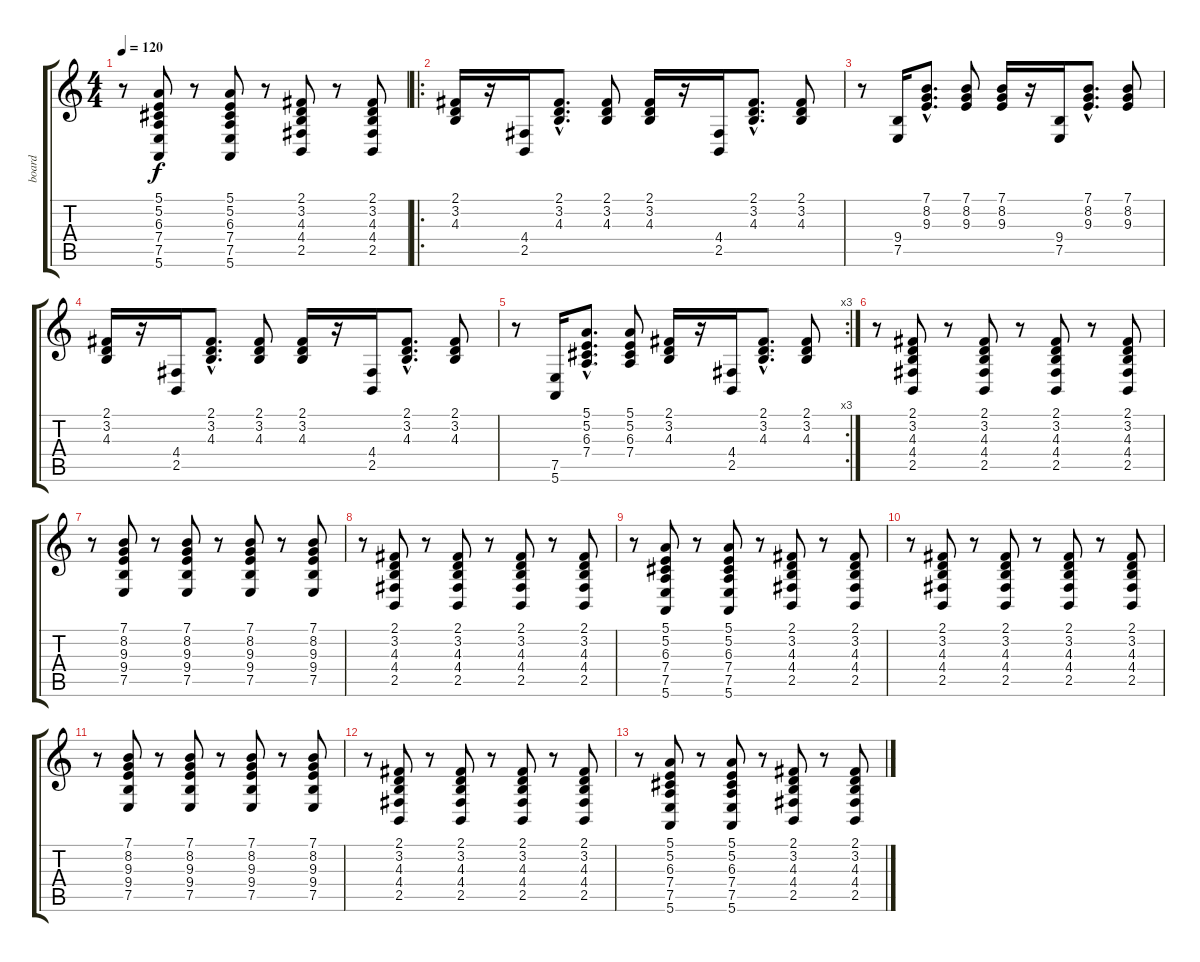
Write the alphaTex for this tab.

\track ("board" "board") {instrument honkytonkpiano}
\staff {score tabs}
\tuning (E4 B3 G3 D3 A2 E2) {hide}
\ts (4 4)
\tempo 120
\clef g2
\ks c
r.8{dy f} (5.1 5.2 6.3 7.4 7.5 5.6).8 r.8 (5.1 5.2 6.3 7.4 7.5 5.6).8 r.8 (2.1 3.2 4.3 4.4 2.5).8 r.8 (2.1 3.2 4.3 4.4 2.5).8 |
\ro
(2.1 3.2 4.3).16 r.16 (4.4 2.5).16 (2.1{hac} 3.2{hac} 4.3{hac}).8{d} (2.1 3.2 4.3).8 (2.1 3.2 4.3).16 r.16 (4.4 2.5).16 (2.1{hac} 3.2{hac} 4.3{hac}).8{d} (2.1 3.2 4.3).8 |
r.8 (9.4 7.5).16 (7.1{hac} 8.2{hac} 9.3{hac}).8{d} (7.1 8.2 9.3).8 (7.1 8.2 9.3).16 r.16 (9.4 7.5).16 (7.1{hac} 8.2{hac} 9.3{hac}).8{d} (7.1 8.2 9.3).8 |
(2.1 3.2 4.3).16 r.16 (4.4 2.5).16 (2.1{hac} 3.2{hac} 4.3{hac}).8{d} (2.1 3.2 4.3).8 (2.1 3.2 4.3).16 r.16 (4.4 2.5).16 (2.1{hac} 3.2{hac} 4.3{hac}).8{d} (2.1 3.2 4.3).8 |
\rc 3
r.8 (7.5 5.6).16 (5.1{hac} 5.2{hac} 6.3{hac} 7.4{hac}).8{d} (5.1 5.2 6.3 7.4).8 (2.1 3.2 4.3).16 r.16 (4.4 2.5).16 (2.1{hac} 3.2{hac} 4.3{hac}).8{d} (2.1 3.2 4.3).8 |
r.8 (2.1 3.2 4.3 4.4 2.5).8 r.8 (2.1 3.2 4.3 4.4 2.5).8 r.8 (2.1 3.2 4.3 4.4 2.5).8 r.8 (2.1 3.2 4.3 4.4 2.5).8 |
r.8 (7.1 8.2 9.3 9.4 7.5).8 r.8 (7.1 8.2 9.3 9.4 7.5).8 r.8 (7.1 8.2 9.3 9.4 7.5).8 r.8 (7.1 8.2 9.3 9.4 7.5).8 |
r.8 (2.1 3.2 4.3 4.4 2.5).8 r.8 (2.1 3.2 4.3 4.4 2.5).8 r.8 (2.1 3.2 4.3 4.4 2.5).8 r.8 (2.1 3.2 4.3 4.4 2.5).8 |
r.8 (5.1 5.2 6.3 7.4 7.5 5.6).8 r.8 (5.1 5.2 6.3 7.4 7.5 5.6).8 r.8 (2.1 3.2 4.3 4.4 2.5).8 r.8 (2.1 3.2 4.3 4.4 2.5).8 |
r.8 (2.1 3.2 4.3 4.4 2.5).8 r.8 (2.1 3.2 4.3 4.4 2.5).8 r.8 (2.1 3.2 4.3 4.4 2.5).8 r.8 (2.1 3.2 4.3 4.4 2.5).8 |
r.8 (7.1 8.2 9.3 9.4 7.5).8 r.8 (7.1 8.2 9.3 9.4 7.5).8 r.8 (7.1 8.2 9.3 9.4 7.5).8 r.8 (7.1 8.2 9.3 9.4 7.5).8 |
r.8 (2.1 3.2 4.3 4.4 2.5).8 r.8 (2.1 3.2 4.3 4.4 2.5).8 r.8 (2.1 3.2 4.3 4.4 2.5).8 r.8 (2.1 3.2 4.3 4.4 2.5).8 |
r.8 (5.1 5.2 6.3 7.4 7.5 5.6).8 r.8 (5.1 5.2 6.3 7.4 7.5 5.6).8 r.8 (2.1 3.2 4.3 4.4 2.5).8 r.8 (2.1 3.2 4.3 4.4 2.5).8
